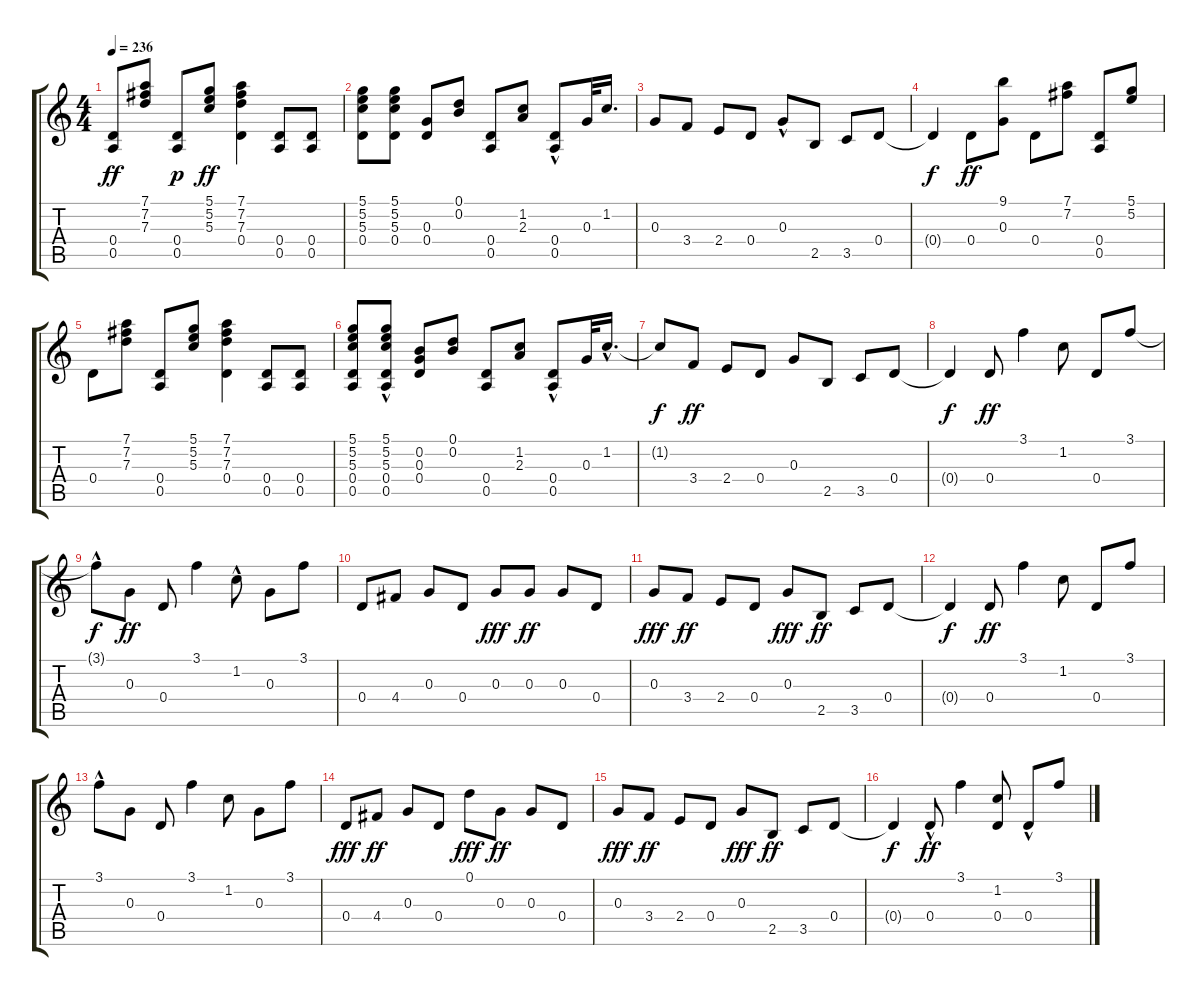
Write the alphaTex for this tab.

\track "" {instrument acousticguitarsteel}
\staff {score tabs}
\tuning (D4 B3 G3 D3 A2 D2) {hide}
\ts (4 4)
\tempo 236
\clef g2
\ks c
(0.4 0.5).8{dy ff} (7.1 7.2 7.3).8 (0.4 0.5).8{dy p} (5.1 5.2 5.3).8{dy ff} (7.1 7.2 7.3 0.4).4 (0.4 0.5).8 (0.4 0.5).8 |
(5.1 5.2 5.3 0.4).8 (5.1 5.2 5.3 0.4).8 (0.3 0.4).8 (0.1 0.2).8 (0.4 0.5).8 (1.2 2.3).8 (0.4{hac} 0.5{hac}).8 0.3.32 1.2.16{d} |
0.3.8 3.4.8 2.4.8 0.4.8 0.3{hac}.8 2.5.8 3.5.8 0.4.8 |
0.4{t}.4{dy f} 0.4.8{dy ff} (9.1 0.3).8 0.4.8 (7.1 7.2).8 (0.4 0.5).8 (5.1 5.2).8 |
0.4.8 (7.1 7.2 7.3).8 (0.4 0.5).8 (5.1 5.2 5.3).8 (7.1 7.2 7.3 0.4).4 (0.4 0.5).8 (0.4 0.5).8 |
(5.1 5.2 5.3 0.4 0.5).8 (5.1 5.2 5.3 0.4 0.5{hac}).8 (0.2 0.3 0.4).8 (0.1 0.2).8 (0.4 0.5).8 (1.2 2.3).8 (0.4{hac} 0.5{hac}).8 0.3.32 1.2{hac}.16{d} |
1.2{t}.8{dy f} 3.4.8{dy ff} 2.4.8 0.4.8 0.3.8 2.5.8 3.5.8 0.4.8 |
0.4{t}.4{dy f} 0.4.8{dy ff} 3.1.4 1.2.8 0.4.8 3.1.8 |
3.1{hac t}.8{dy f} 0.3.8{dy ff} 0.4.8 3.1.4 1.2{hac}.8 0.3.8 3.1.8 |
0.4.8 4.4.8 0.3.8 0.4.8 0.3.8{dy fff} 0.3.8{dy ff} 0.3.8 0.4.8 |
0.3.8{dy fff} 3.4.8{dy ff} 2.4.8 0.4.8 0.3.8{dy fff} 2.5.8{dy ff} 3.5.8 0.4.8 |
0.4{t}.4{dy f} 0.4.8{dy ff} 3.1.4 1.2.8 0.4.8 3.1.8 |
3.1{hac}.8 0.3.8 0.4.8 3.1.4 1.2.8 0.3.8 3.1.8 |
0.4.8{dy fff} 4.4.8{dy ff} 0.3.8 0.4.8 0.1.8{dy fff} 0.3.8{dy ff} 0.3.8 0.4.8 |
0.3.8{dy fff} 3.4.8{dy ff} 2.4.8 0.4.8 0.3.8{dy fff} 2.5.8{dy ff} 3.5.8 0.4.8 |
0.4{t}.4{dy f} 0.4{hac}.8{dy ff} 3.1.4 (1.2 0.4).8 0.4{hac}.8 3.1.8
